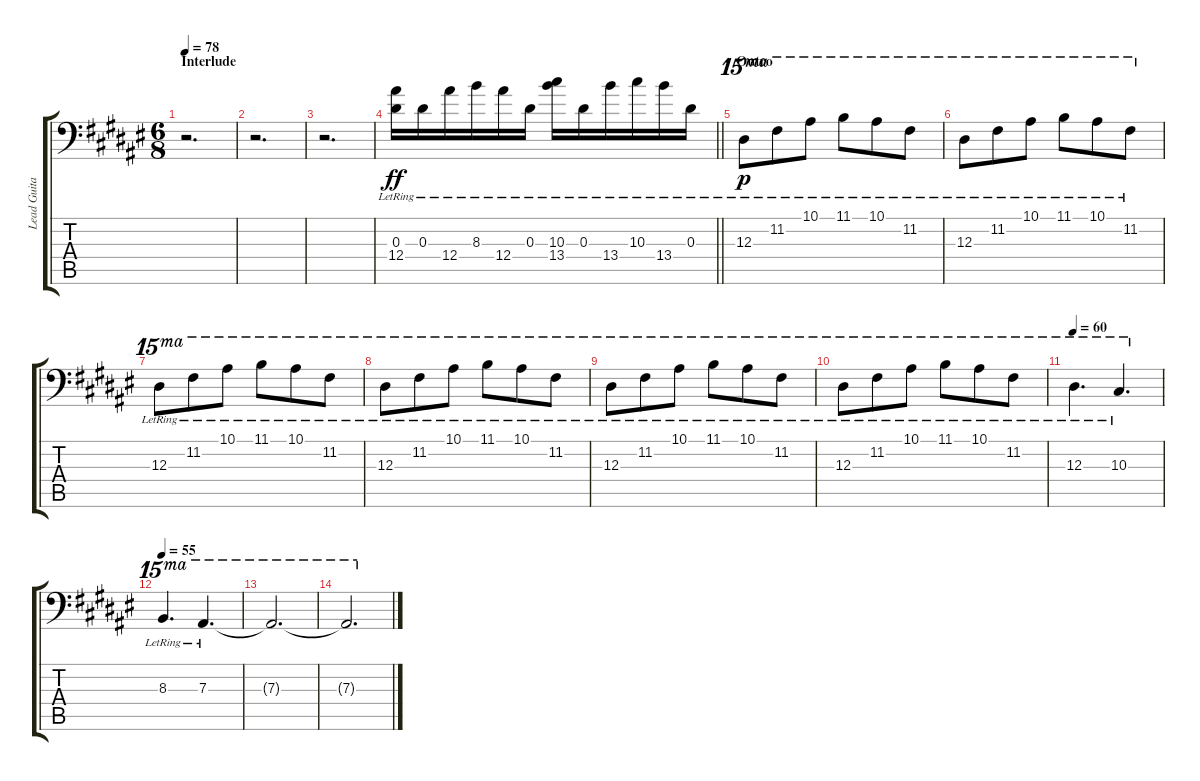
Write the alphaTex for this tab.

\track ("Lead Guitar" "Lead Guita") {instrument distortionguitar}
\staff {score tabs}
\tuning (C4 G3 Eb3 Bb2 F2 Bb1) {hide}
\ts (6 8)
\section ("" "Interlude")
\tempo 78
\clef f4
\ks d#minor
r.2{d dy mf} |
r.2{d} |
r.2{d} |
\barLineRight lightlight
(0.3{lr} 12.4{lr}).16{dy ff volume 10} 0.3{lr}.16 12.4{lr}.16 8.3{lr}.16 12.4{lr}.16 0.3{lr}.16 (10.3{lr} 13.4{lr}).16 0.3{lr}.16 13.4{lr}.16 10.3{lr}.16 13.4{lr}.16 0.3{lr}.16 |
\section ("" "Outro")
12.3{lr}.8{ot 15ma dy p volume 10} 11.2{lr}.8{ot 15ma} 10.1{lr}.8{ot 15ma} 11.1{lr}.8{ot 15ma} 10.1{lr}.8{ot 15ma} 11.2{lr}.8{ot 15ma} |
12.3{lr}.8{ot 15ma} 11.2{lr}.8{ot 15ma} 10.1{lr}.8{ot 15ma} 11.1{lr}.8{ot 15ma} 10.1{lr}.8{ot 15ma} 11.2{lr}.8{ot 15ma} |
12.3{lr}.8{ot 15ma} 11.2{lr}.8{ot 15ma} 10.1{lr}.8{ot 15ma} 11.1{lr}.8{ot 15ma} 10.1{lr}.8{ot 15ma} 11.2{lr}.8{ot 15ma} |
12.3{lr}.8{ot 15ma} 11.2{lr}.8{ot 15ma} 10.1{lr}.8{ot 15ma} 11.1{lr}.8{ot 15ma} 10.1{lr}.8{ot 15ma} 11.2{lr}.8{ot 15ma} |
12.3{lr}.8{ot 15ma} 11.2{lr}.8{ot 15ma} 10.1{lr}.8{ot 15ma} 11.1{lr}.8{ot 15ma} 10.1{lr}.8{ot 15ma} 11.2{lr}.8{ot 15ma} |
12.3{lr}.8{ot 15ma} 11.2{lr}.8{ot 15ma} 10.1{lr}.8{ot 15ma} 11.1{lr}.8{ot 15ma} 10.1{lr}.8{ot 15ma} 11.2{lr}.8{ot 15ma} |
\tempo 60
12.3{lr}.4{d ot 15ma} 10.3{lr}.4{d ot 15ma} |
\tempo 55
8.3{lr}.4{d ot 15ma} 7.3{lr}.4{d ot 15ma volume 0} |
7.3{t}.2{d ot 15ma} |
7.3{t}.2{d ot 15ma}
